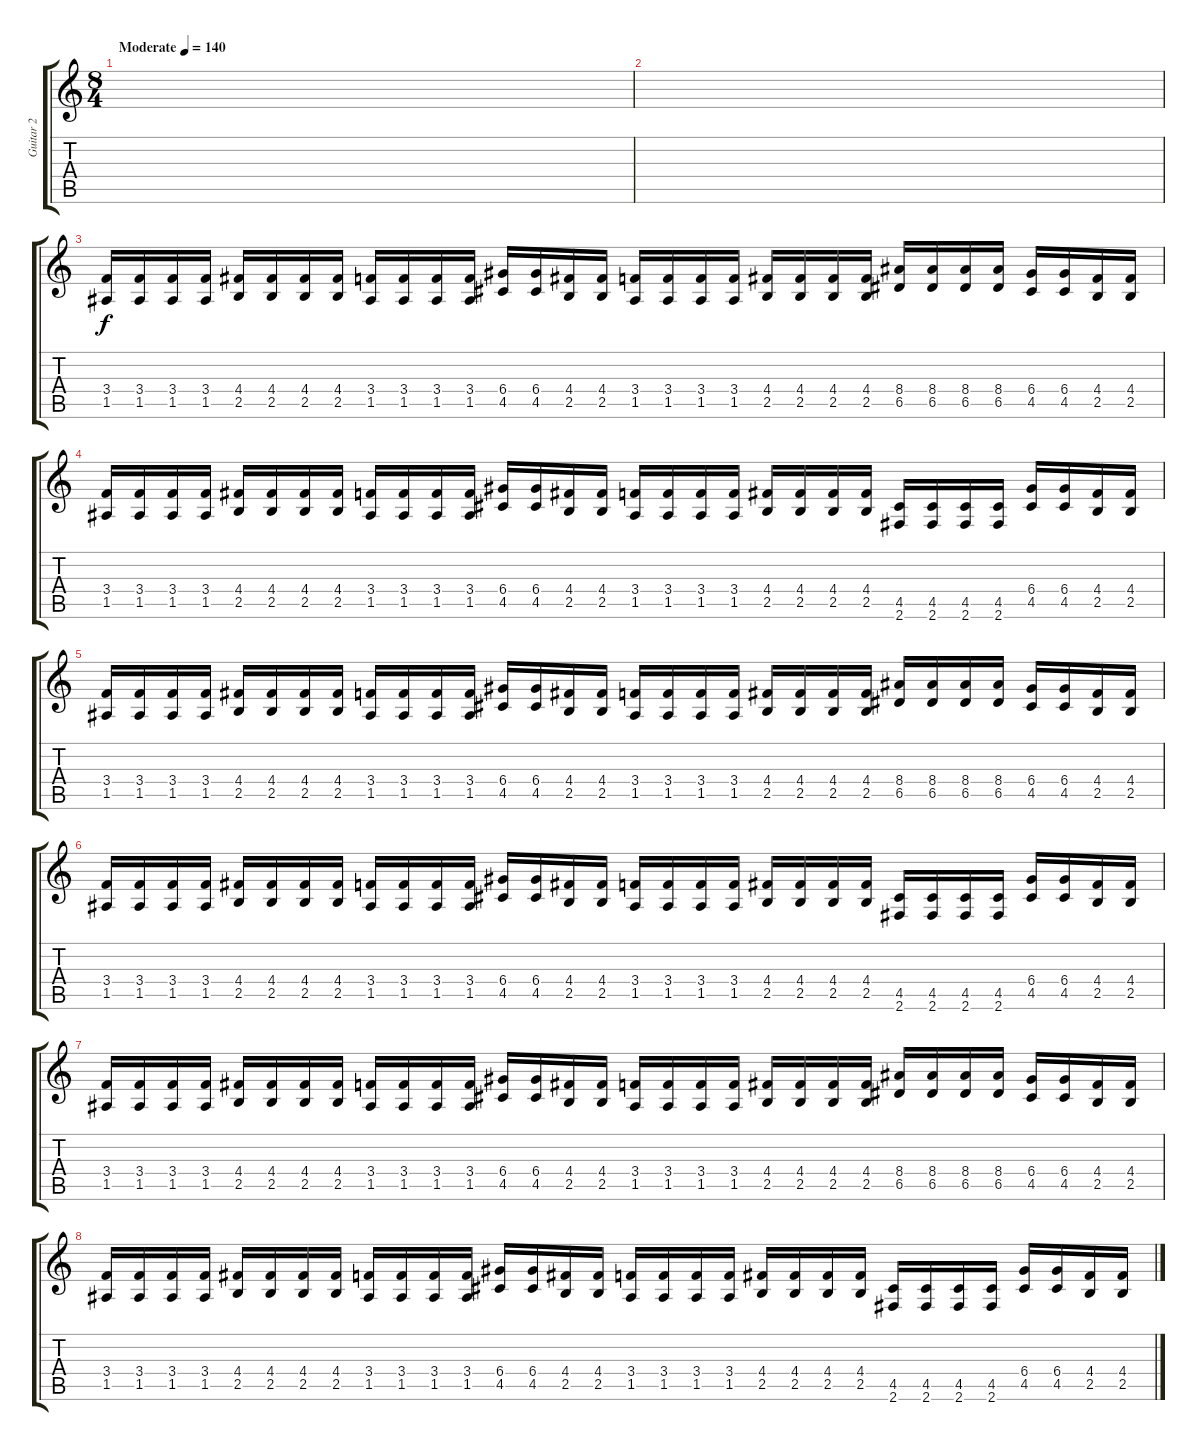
\track ("Guitar 2" "Guitar 2") {instrument distortionguitar}
\staff {score tabs}
\tuning (E4 B3 G3 D3 A2 E2) {hide}
\ts (8 4)
\tempo (140 "Moderate")
\clef g2
\ks c
|
|
(3.4 1.5).16 (3.4 1.5).16 (3.4 1.5).16 (3.4 1.5).16 (4.4 2.5).16 (4.4 2.5).16 (4.4 2.5).16 (4.4 2.5).16 (3.4 1.5).16 (3.4 1.5).16 (3.4 1.5).16 (3.4 1.5).16 (6.4 4.5).16 (6.4 4.5).16 (4.4 2.5).16 (4.4 2.5).16 (3.4 1.5).16 (3.4 1.5).16 (3.4 1.5).16 (3.4 1.5).16 (4.4 2.5).16 (4.4 2.5).16 (4.4 2.5).16 (4.4 2.5).16 (8.4 6.5).16 (8.4 6.5).16 (8.4 6.5).16 (8.4 6.5).16 (6.4 4.5).16 (6.4 4.5).16 (4.4 2.5).16 (4.4 2.5).16 |
(3.4 1.5).16 (3.4 1.5).16 (3.4 1.5).16 (3.4 1.5).16 (4.4 2.5).16 (4.4 2.5).16 (4.4 2.5).16 (4.4 2.5).16 (3.4 1.5).16 (3.4 1.5).16 (3.4 1.5).16 (3.4 1.5).16 (6.4 4.5).16 (6.4 4.5).16 (4.4 2.5).16 (4.4 2.5).16 (3.4 1.5).16 (3.4 1.5).16 (3.4 1.5).16 (3.4 1.5).16 (4.4 2.5).16 (4.4 2.5).16 (4.4 2.5).16 (4.4 2.5).16 (4.5 2.6).16 (4.5 2.6).16 (4.5 2.6).16 (4.5 2.6).16 (6.4 4.5).16 (6.4 4.5).16 (4.4 2.5).16 (4.4 2.5).16 |
(3.4 1.5).16 (3.4 1.5).16 (3.4 1.5).16 (3.4 1.5).16 (4.4 2.5).16 (4.4 2.5).16 (4.4 2.5).16 (4.4 2.5).16 (3.4 1.5).16 (3.4 1.5).16 (3.4 1.5).16 (3.4 1.5).16 (6.4 4.5).16 (6.4 4.5).16 (4.4 2.5).16 (4.4 2.5).16 (3.4 1.5).16 (3.4 1.5).16 (3.4 1.5).16 (3.4 1.5).16 (4.4 2.5).16 (4.4 2.5).16 (4.4 2.5).16 (4.4 2.5).16 (8.4 6.5).16 (8.4 6.5).16 (8.4 6.5).16 (8.4 6.5).16 (6.4 4.5).16 (6.4 4.5).16 (4.4 2.5).16 (4.4 2.5).16 |
(3.4 1.5).16 (3.4 1.5).16 (3.4 1.5).16 (3.4 1.5).16 (4.4 2.5).16 (4.4 2.5).16 (4.4 2.5).16 (4.4 2.5).16 (3.4 1.5).16 (3.4 1.5).16 (3.4 1.5).16 (3.4 1.5).16 (6.4 4.5).16 (6.4 4.5).16 (4.4 2.5).16 (4.4 2.5).16 (3.4 1.5).16 (3.4 1.5).16 (3.4 1.5).16 (3.4 1.5).16 (4.4 2.5).16 (4.4 2.5).16 (4.4 2.5).16 (4.4 2.5).16 (4.5 2.6).16 (4.5 2.6).16 (4.5 2.6).16 (4.5 2.6).16 (6.4 4.5).16 (6.4 4.5).16 (4.4 2.5).16 (4.4 2.5).16 |
(3.4 1.5).16 (3.4 1.5).16 (3.4 1.5).16 (3.4 1.5).16 (4.4 2.5).16 (4.4 2.5).16 (4.4 2.5).16 (4.4 2.5).16 (3.4 1.5).16 (3.4 1.5).16 (3.4 1.5).16 (3.4 1.5).16 (6.4 4.5).16 (6.4 4.5).16 (4.4 2.5).16 (4.4 2.5).16 (3.4 1.5).16 (3.4 1.5).16 (3.4 1.5).16 (3.4 1.5).16 (4.4 2.5).16 (4.4 2.5).16 (4.4 2.5).16 (4.4 2.5).16 (8.4 6.5).16 (8.4 6.5).16 (8.4 6.5).16 (8.4 6.5).16 (6.4 4.5).16 (6.4 4.5).16 (4.4 2.5).16 (4.4 2.5).16 |
(3.4 1.5).16 (3.4 1.5).16 (3.4 1.5).16 (3.4 1.5).16 (4.4 2.5).16 (4.4 2.5).16 (4.4 2.5).16 (4.4 2.5).16 (3.4 1.5).16 (3.4 1.5).16 (3.4 1.5).16 (3.4 1.5).16 (6.4 4.5).16 (6.4 4.5).16 (4.4 2.5).16 (4.4 2.5).16 (3.4 1.5).16 (3.4 1.5).16 (3.4 1.5).16 (3.4 1.5).16 (4.4 2.5).16 (4.4 2.5).16 (4.4 2.5).16 (4.4 2.5).16 (4.5 2.6).16 (4.5 2.6).16 (4.5 2.6).16 (4.5 2.6).16 (6.4 4.5).16 (6.4 4.5).16 (4.4 2.5).16 (4.4 2.5).16
